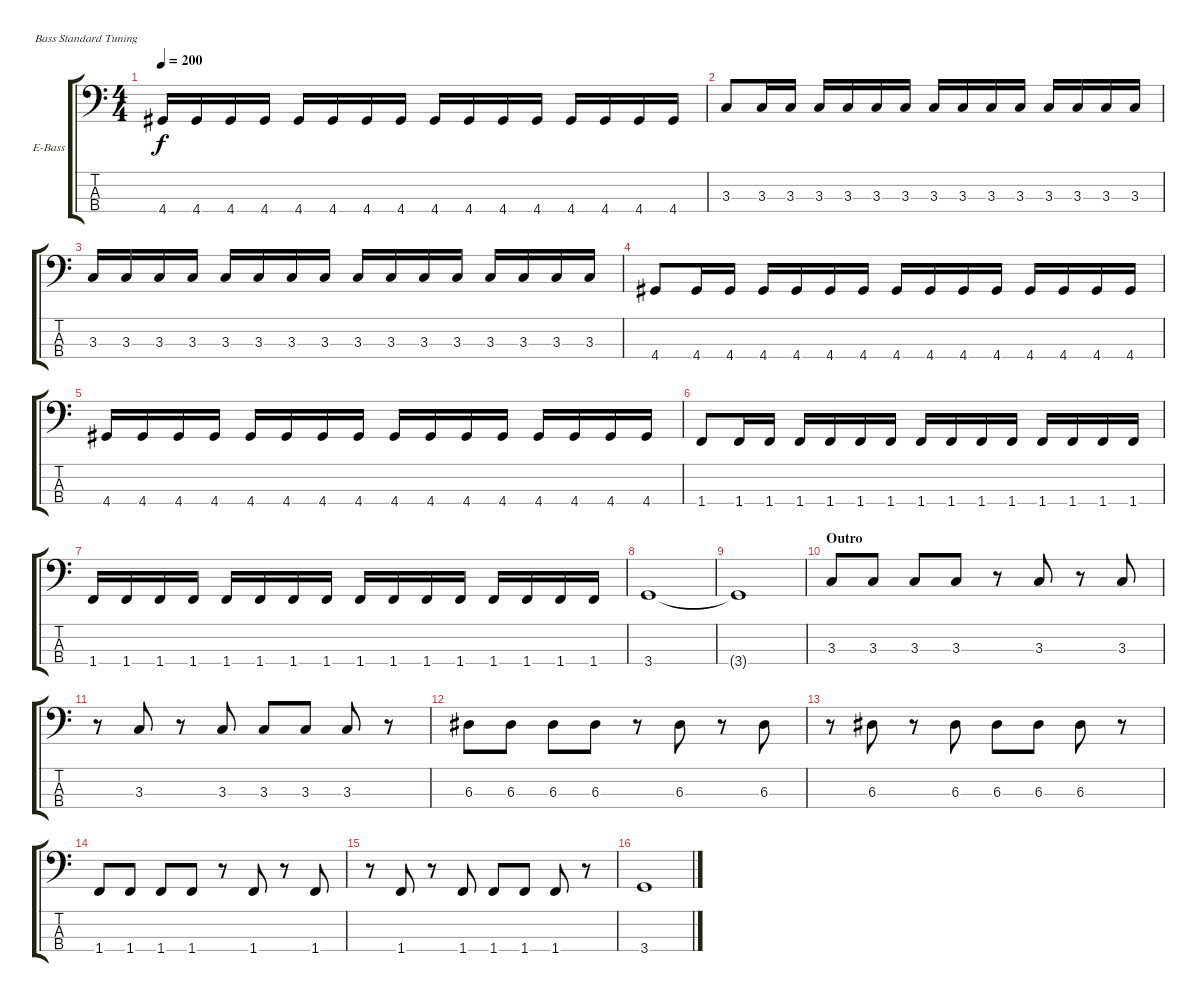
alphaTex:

\bracketExtendMode groupsimilarinstruments
\firstSystemTrackNameOrientation horizontal
\otherSystemsTrackNameOrientation horizontal
\track ("Bass" "E-Bass") {instrument electricbassfinger}
\staff {score tabs}
\tuning (G2 D2 A1 E1)
\ts (4 4)
\tempo 200
\clef f4
\ks aminor
4.4.16{dy f} 4.4.16 4.4.16 4.4.16 4.4.16 4.4.16 4.4.16 4.4.16 4.4.16 4.4.16 4.4.16 4.4.16 4.4.16 4.4.16 4.4.16 4.4.16 |
\section ("" "")
3.3.8 3.3.16 3.3.16 3.3.16 3.3.16 3.3.16 3.3.16 3.3.16 3.3.16 3.3.16 3.3.16 3.3.16 3.3.16 3.3.16 3.3.16 |
3.3.16 3.3.16 3.3.16 3.3.16 3.3.16 3.3.16 3.3.16 3.3.16 3.3.16 3.3.16 3.3.16 3.3.16 3.3.16 3.3.16 3.3.16 3.3.16 |
4.4.8 4.4.16 4.4.16 4.4.16 4.4.16 4.4.16 4.4.16 4.4.16 4.4.16 4.4.16 4.4.16 4.4.16 4.4.16 4.4.16 4.4.16 |
4.4.16 4.4.16 4.4.16 4.4.16 4.4.16 4.4.16 4.4.16 4.4.16 4.4.16 4.4.16 4.4.16 4.4.16 4.4.16 4.4.16 4.4.16 4.4.16 |
1.4.8 1.4.16 1.4.16 1.4.16 1.4.16 1.4.16 1.4.16 1.4.16 1.4.16 1.4.16 1.4.16 1.4.16 1.4.16 1.4.16 1.4.16 |
1.4.16 1.4.16 1.4.16 1.4.16 1.4.16 1.4.16 1.4.16 1.4.16 1.4.16 1.4.16 1.4.16 1.4.16 1.4.16 1.4.16 1.4.16 1.4.16 |
3.4.1 |
3.4{t}.1 |
\section ("" "Outro")
3.3.8 3.3.8 3.3.8 3.3.8 r.8 3.3.8 r.8 3.3.8 |
r.8 3.3.8 r.8 3.3.8 3.3.8 3.3.8 3.3.8 r.8 |
6.3.8 6.3.8 6.3.8 6.3.8 r.8 6.3.8 r.8 6.3.8 |
r.8 6.3.8 r.8 6.3.8 6.3.8 6.3.8 6.3.8 r.8 |
1.4.8 1.4.8 1.4.8 1.4.8 r.8 1.4.8 r.8 1.4.8 |
r.8 1.4.8 r.8 1.4.8 1.4.8 1.4.8 1.4.8 r.8 |
3.4.1
